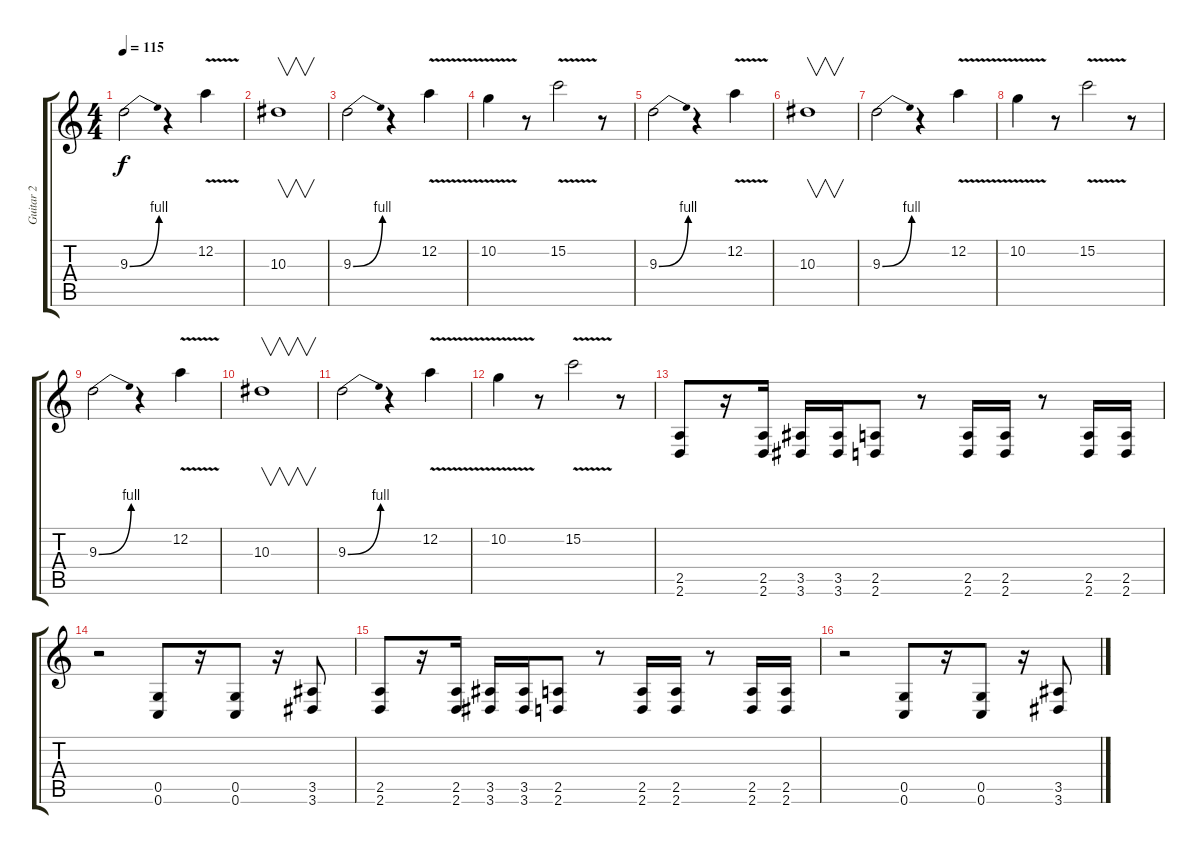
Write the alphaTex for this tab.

\track ("Guitar 2" "Guitar 2") {instrument distortionguitar}
\staff {score tabs}
\tuning (D4 A3 F3 C3 G2 C2) {hide}
\ts (4 4)
\tempo 115
\clef g2
\ks c
9.3{be (bend 0 0 60 4)}.2{dy f} r.4 12.2{v}.4 |
10.3.1{v} |
9.3{be (bend 0 0 60 4)}.2 r.4 12.2{v}.4 |
10.2{v}.4 r.8 15.2{v}.2 r.8 |
9.3{be (bend 0 0 60 4)}.2 r.4 12.2{v}.4 |
10.3.1{v} |
9.3{be (bend 0 0 60 4)}.2 r.4 12.2{v}.4 |
10.2{v}.4 r.8 15.2{v}.2 r.8 |
9.3{be (bend 0 0 60 4)}.2 r.4 12.2{v}.4 |
10.3.1{v} |
9.3{be (bend 0 0 60 4)}.2 r.4 12.2{v}.4 |
10.2{v}.4 r.8 15.2{v}.2 r.8 |
(2.5 2.6).8 r.16 (2.5 2.6).16 (3.5 3.6).16 (3.5 3.6).16 (2.5 2.6).8 r.8 (2.5 2.6).16 (2.5 2.6).16 r.8 (2.5 2.6).16 (2.5 2.6).16 |
r.2 (0.5 0.6).8 r.16 (0.5 0.6).8 r.16 (3.5 3.6).8 |
(2.5 2.6).8 r.16 (2.5 2.6).16 (3.5 3.6).16 (3.5 3.6).16 (2.5 2.6).8 r.8 (2.5 2.6).16 (2.5 2.6).16 r.8 (2.5 2.6).16 (2.5 2.6).16 |
r.2 (0.5 0.6).8 r.16 (0.5 0.6).8 r.16 (3.5 3.6).8
